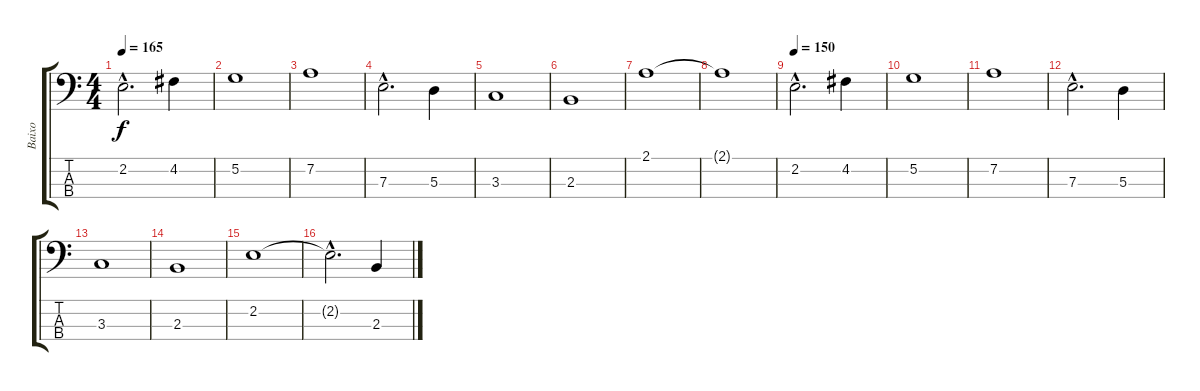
\track ("Baixo" "Baixo") {instrument electricbassfinger}
\staff {score tabs}
\tuning (G2 D2 A1 E1) {hide}
\ts (4 4)
\tempo 165
\tempo 150
\tempo 165
\clef f4
\ks c
2.2{hac}.2{d dy f instrument electricbassfinger} 4.2.4 |
5.2.1 |
7.2.1 |
7.3{hac}.2{d} 5.3.4 |
3.3.1 |
2.3.1 |
2.1.1 |
2.1{t}.1 |
\tempo 150
2.2{hac}.2{d} 4.2.4 |
5.2.1 |
7.2.1 |
7.3{hac}.2{d} 5.3.4 |
3.3.1 |
2.3.1 |
2.2.1 |
2.2{hac t}.2{d} 2.3.4
